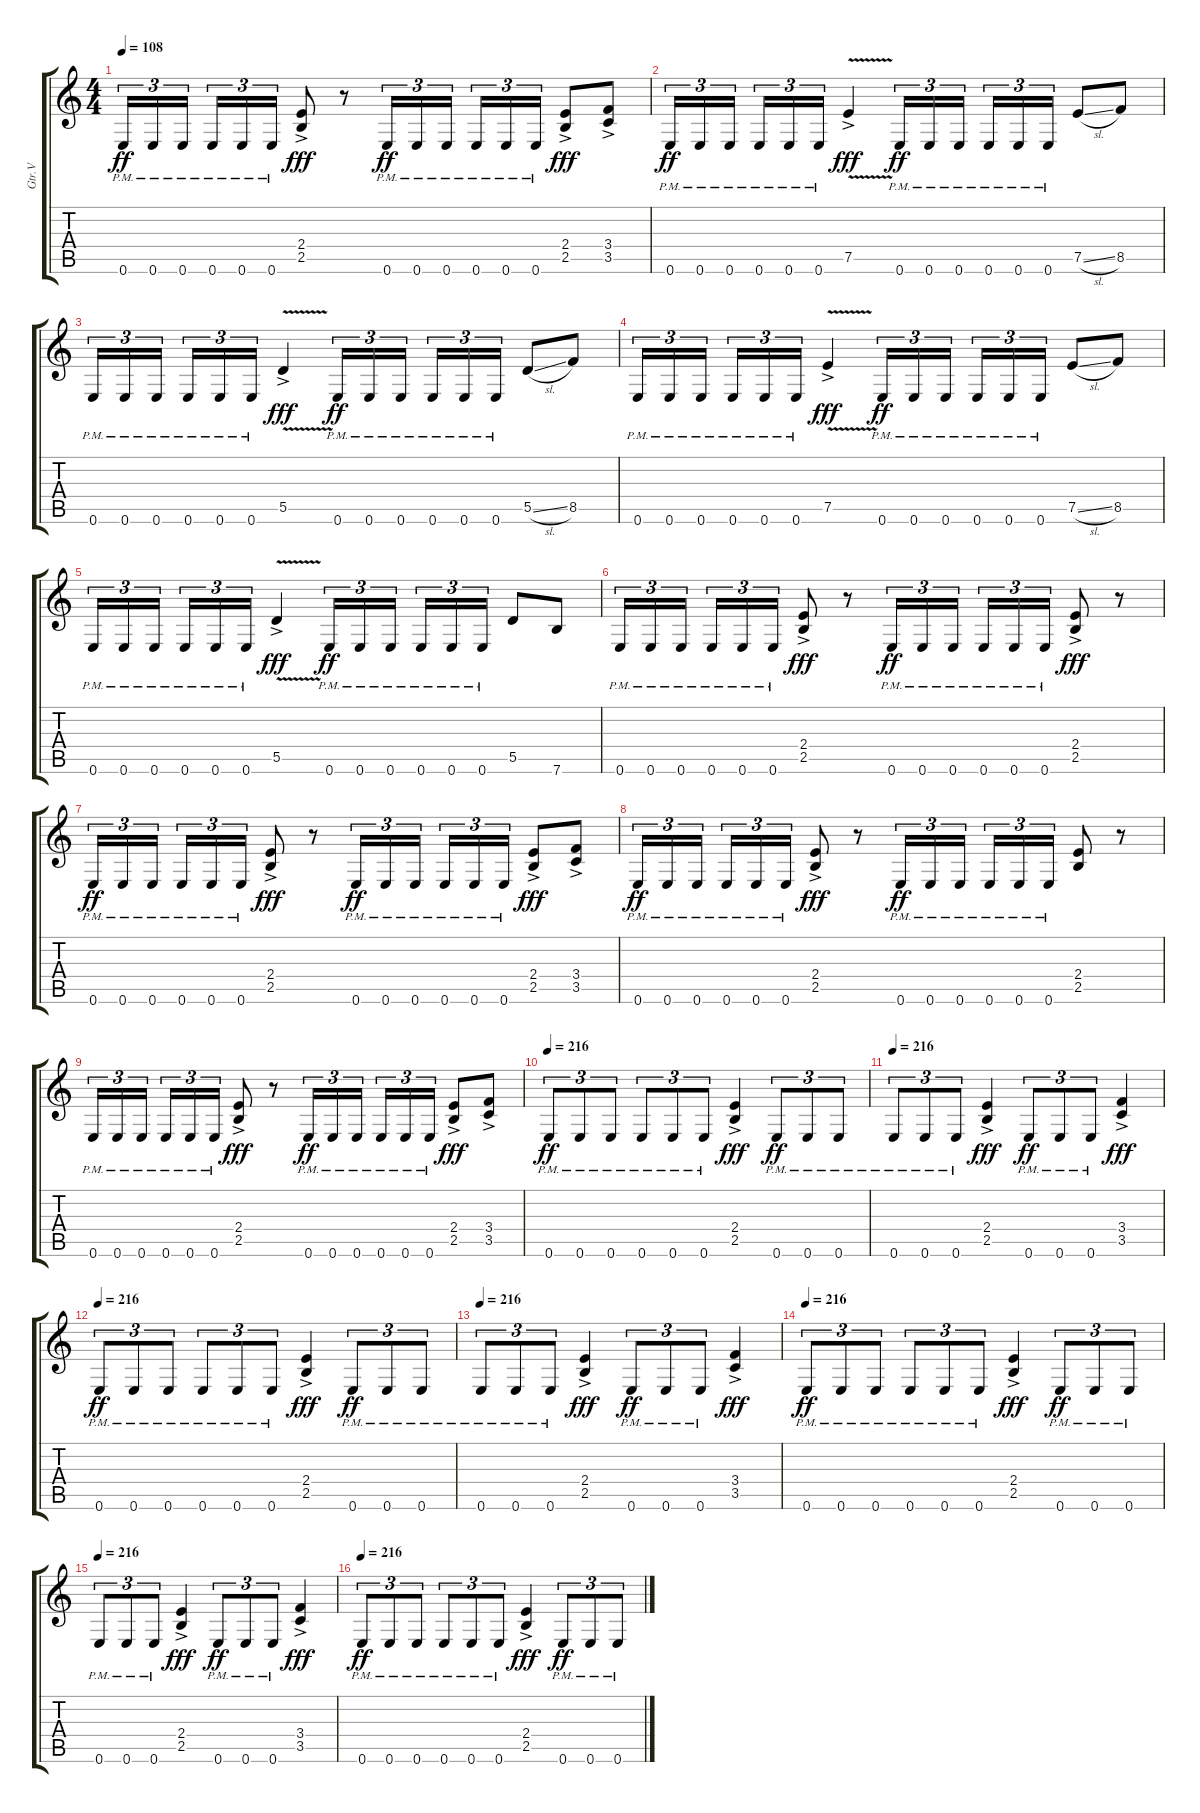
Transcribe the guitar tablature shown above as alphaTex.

\track ("Gtr.V" "Gtr.V") {instrument distortionguitar}
\staff {score tabs}
\tuning (E4 B3 G3 D3 A2 E2) {hide}
\ts (4 4)
\tempo 108
\clef g2
\ks c
0.6{pm}.16{tu (3 2) dy ff} 0.6{pm}.16{tu (3 2)} 0.6{pm}.16{tu (3 2) beam splitsecondary} 0.6{pm}.16{tu (3 2)} 0.6{pm}.16{tu (3 2)} 0.6{pm}.16{tu (3 2)} (2.4{ac} 2.5{ac}).8{dy fff} r.8 0.6{pm}.16{tu (3 2) dy ff} 0.6{pm}.16{tu (3 2)} 0.6{pm}.16{tu (3 2) beam splitsecondary} 0.6{pm}.16{tu (3 2)} 0.6{pm}.16{tu (3 2)} 0.6{pm}.16{tu (3 2)} (2.4{ac} 2.5{ac}).8{dy fff} (3.4{ac} 3.5{ac}).8 |
0.6{pm}.16{tu (3 2) dy ff} 0.6{pm}.16{tu (3 2)} 0.6{pm}.16{tu (3 2) beam splitsecondary} 0.6{pm}.16{tu (3 2)} 0.6{pm}.16{tu (3 2)} 0.6{pm}.16{tu (3 2)} 7.5{v ac}.4{dy fff} 0.6{pm}.16{tu (3 2) dy ff} 0.6{pm}.16{tu (3 2)} 0.6{pm}.16{tu (3 2) beam splitsecondary} 0.6{pm}.16{tu (3 2)} 0.6{pm}.16{tu (3 2)} 0.6{pm}.16{tu (3 2)} 7.5{sl}.8 8.5.8 |
0.6{pm}.16{tu (3 2)} 0.6{pm}.16{tu (3 2)} 0.6{pm}.16{tu (3 2) beam splitsecondary} 0.6{pm}.16{tu (3 2)} 0.6{pm}.16{tu (3 2)} 0.6{pm}.16{tu (3 2)} 5.5{v ac}.4{dy fff} 0.6{pm}.16{tu (3 2) dy ff} 0.6{pm}.16{tu (3 2)} 0.6{pm}.16{tu (3 2) beam splitsecondary} 0.6{pm}.16{tu (3 2)} 0.6{pm}.16{tu (3 2)} 0.6{pm}.16{tu (3 2)} 5.5{sl}.8 8.5.8 |
0.6{pm}.16{tu (3 2)} 0.6{pm}.16{tu (3 2)} 0.6{pm}.16{tu (3 2) beam splitsecondary} 0.6{pm}.16{tu (3 2)} 0.6{pm}.16{tu (3 2)} 0.6{pm}.16{tu (3 2)} 7.5{v ac}.4{dy fff} 0.6{pm}.16{tu (3 2) dy ff} 0.6{pm}.16{tu (3 2)} 0.6{pm}.16{tu (3 2) beam splitsecondary} 0.6{pm}.16{tu (3 2)} 0.6{pm}.16{tu (3 2)} 0.6{pm}.16{tu (3 2)} 7.5{sl}.8 8.5.8 |
0.6{pm}.16{tu (3 2)} 0.6{pm}.16{tu (3 2)} 0.6{pm}.16{tu (3 2) beam splitsecondary} 0.6{pm}.16{tu (3 2)} 0.6{pm}.16{tu (3 2)} 0.6{pm}.16{tu (3 2)} 5.5{v ac}.4{dy fff} 0.6{pm}.16{tu (3 2) dy ff} 0.6{pm}.16{tu (3 2)} 0.6{pm}.16{tu (3 2) beam splitsecondary} 0.6{pm}.16{tu (3 2)} 0.6{pm}.16{tu (3 2)} 0.6{pm}.16{tu (3 2)} 5.5.8 7.6.8 |
0.6{pm}.16{tu (3 2)} 0.6{pm}.16{tu (3 2)} 0.6{pm}.16{tu (3 2) beam splitsecondary} 0.6{pm}.16{tu (3 2)} 0.6{pm}.16{tu (3 2)} 0.6{pm}.16{tu (3 2)} (2.4{ac} 2.5{ac}).8{dy fff} r.8 0.6{pm}.16{tu (3 2) dy ff} 0.6{pm}.16{tu (3 2)} 0.6{pm}.16{tu (3 2) beam splitsecondary} 0.6{pm}.16{tu (3 2)} 0.6{pm}.16{tu (3 2)} 0.6{pm}.16{tu (3 2)} (2.4{ac} 2.5{ac}).8{dy fff} r.8 |
0.6{pm}.16{tu (3 2) dy ff} 0.6{pm}.16{tu (3 2)} 0.6{pm}.16{tu (3 2) beam splitsecondary} 0.6{pm}.16{tu (3 2)} 0.6{pm}.16{tu (3 2)} 0.6{pm}.16{tu (3 2)} (2.4{ac} 2.5{ac}).8{dy fff} r.8 0.6{pm}.16{tu (3 2) dy ff} 0.6{pm}.16{tu (3 2)} 0.6{pm}.16{tu (3 2) beam splitsecondary} 0.6{pm}.16{tu (3 2)} 0.6{pm}.16{tu (3 2)} 0.6{pm}.16{tu (3 2)} (2.4{ac} 2.5{ac}).8{dy fff} (3.4{ac} 3.5{ac}).8 |
0.6{pm}.16{tu (3 2) dy ff} 0.6{pm}.16{tu (3 2)} 0.6{pm}.16{tu (3 2) beam splitsecondary} 0.6{pm}.16{tu (3 2)} 0.6{pm}.16{tu (3 2)} 0.6{pm}.16{tu (3 2)} (2.4{ac} 2.5{ac}).8{dy fff} r.8 0.6{pm}.16{tu (3 2) dy ff} 0.6{pm}.16{tu (3 2)} 0.6{pm}.16{tu (3 2) beam splitsecondary} 0.6{pm}.16{tu (3 2)} 0.6{pm}.16{tu (3 2)} 0.6{pm}.16{tu (3 2)} (2.4 2.5).8 r.8 |
0.6{pm}.16{tu (3 2)} 0.6{pm}.16{tu (3 2)} 0.6{pm}.16{tu (3 2) beam splitsecondary} 0.6{pm}.16{tu (3 2)} 0.6{pm}.16{tu (3 2)} 0.6{pm}.16{tu (3 2)} (2.4{ac} 2.5{ac}).8{dy fff} r.8 0.6{pm}.16{tu (3 2) dy ff} 0.6{pm}.16{tu (3 2)} 0.6{pm}.16{tu (3 2) beam splitsecondary} 0.6{pm}.16{tu (3 2)} 0.6{pm}.16{tu (3 2)} 0.6{pm}.16{tu (3 2)} (2.4{ac} 2.5{ac}).8{dy fff} (3.4{ac} 3.5{ac}).8 |
\tempo 216
0.6{pm}.8{tu (3 2) dy ff} 0.6{pm}.8{tu (3 2)} 0.6{pm}.8{tu (3 2)} 0.6{pm}.8{tu (3 2)} 0.6{pm}.8{tu (3 2)} 0.6{pm}.8{tu (3 2)} (2.4{ac} 2.5{ac}).4{dy fff} 0.6{pm}.8{tu (3 2) dy ff} 0.6{pm}.8{tu (3 2)} 0.6{pm}.8{tu (3 2)} |
\tempo 216
0.6{pm}.8{tu (3 2)} 0.6{pm}.8{tu (3 2)} 0.6{pm}.8{tu (3 2)} (2.4{ac} 2.5{ac}).4{dy fff} 0.6{pm}.8{tu (3 2) dy ff} 0.6{pm}.8{tu (3 2)} 0.6{pm}.8{tu (3 2)} (3.4{ac} 3.5{ac}).4{dy fff} |
\tempo 216
0.6{pm}.8{tu (3 2) dy ff} 0.6{pm}.8{tu (3 2)} 0.6{pm}.8{tu (3 2)} 0.6{pm}.8{tu (3 2)} 0.6{pm}.8{tu (3 2)} 0.6{pm}.8{tu (3 2)} (2.4{ac} 2.5{ac}).4{dy fff} 0.6{pm}.8{tu (3 2) dy ff} 0.6{pm}.8{tu (3 2)} 0.6{pm}.8{tu (3 2)} |
\tempo 216
0.6{pm}.8{tu (3 2)} 0.6{pm}.8{tu (3 2)} 0.6{pm}.8{tu (3 2)} (2.4{ac} 2.5{ac}).4{dy fff} 0.6{pm}.8{tu (3 2) dy ff} 0.6{pm}.8{tu (3 2)} 0.6{pm}.8{tu (3 2)} (3.4{ac} 3.5{ac}).4{dy fff} |
\tempo 216
0.6{pm}.8{tu (3 2) dy ff} 0.6{pm}.8{tu (3 2)} 0.6{pm}.8{tu (3 2)} 0.6{pm}.8{tu (3 2)} 0.6{pm}.8{tu (3 2)} 0.6{pm}.8{tu (3 2)} (2.4{ac} 2.5{ac}).4{dy fff} 0.6{pm}.8{tu (3 2) dy ff} 0.6{pm}.8{tu (3 2)} 0.6{pm}.8{tu (3 2)} |
\tempo 216
0.6{pm}.8{tu (3 2)} 0.6{pm}.8{tu (3 2)} 0.6{pm}.8{tu (3 2)} (2.4{ac} 2.5{ac}).4{dy fff} 0.6{pm}.8{tu (3 2) dy ff} 0.6{pm}.8{tu (3 2)} 0.6{pm}.8{tu (3 2)} (3.4{ac} 3.5{ac}).4{dy fff} |
\tempo 216
0.6{pm}.8{tu (3 2) dy ff} 0.6{pm}.8{tu (3 2)} 0.6{pm}.8{tu (3 2)} 0.6{pm}.8{tu (3 2)} 0.6{pm}.8{tu (3 2)} 0.6{pm}.8{tu (3 2)} (2.4{ac} 2.5{ac}).4{dy fff} 0.6{pm}.8{tu (3 2) dy ff} 0.6{pm}.8{tu (3 2)} 0.6{pm}.8{tu (3 2)}
